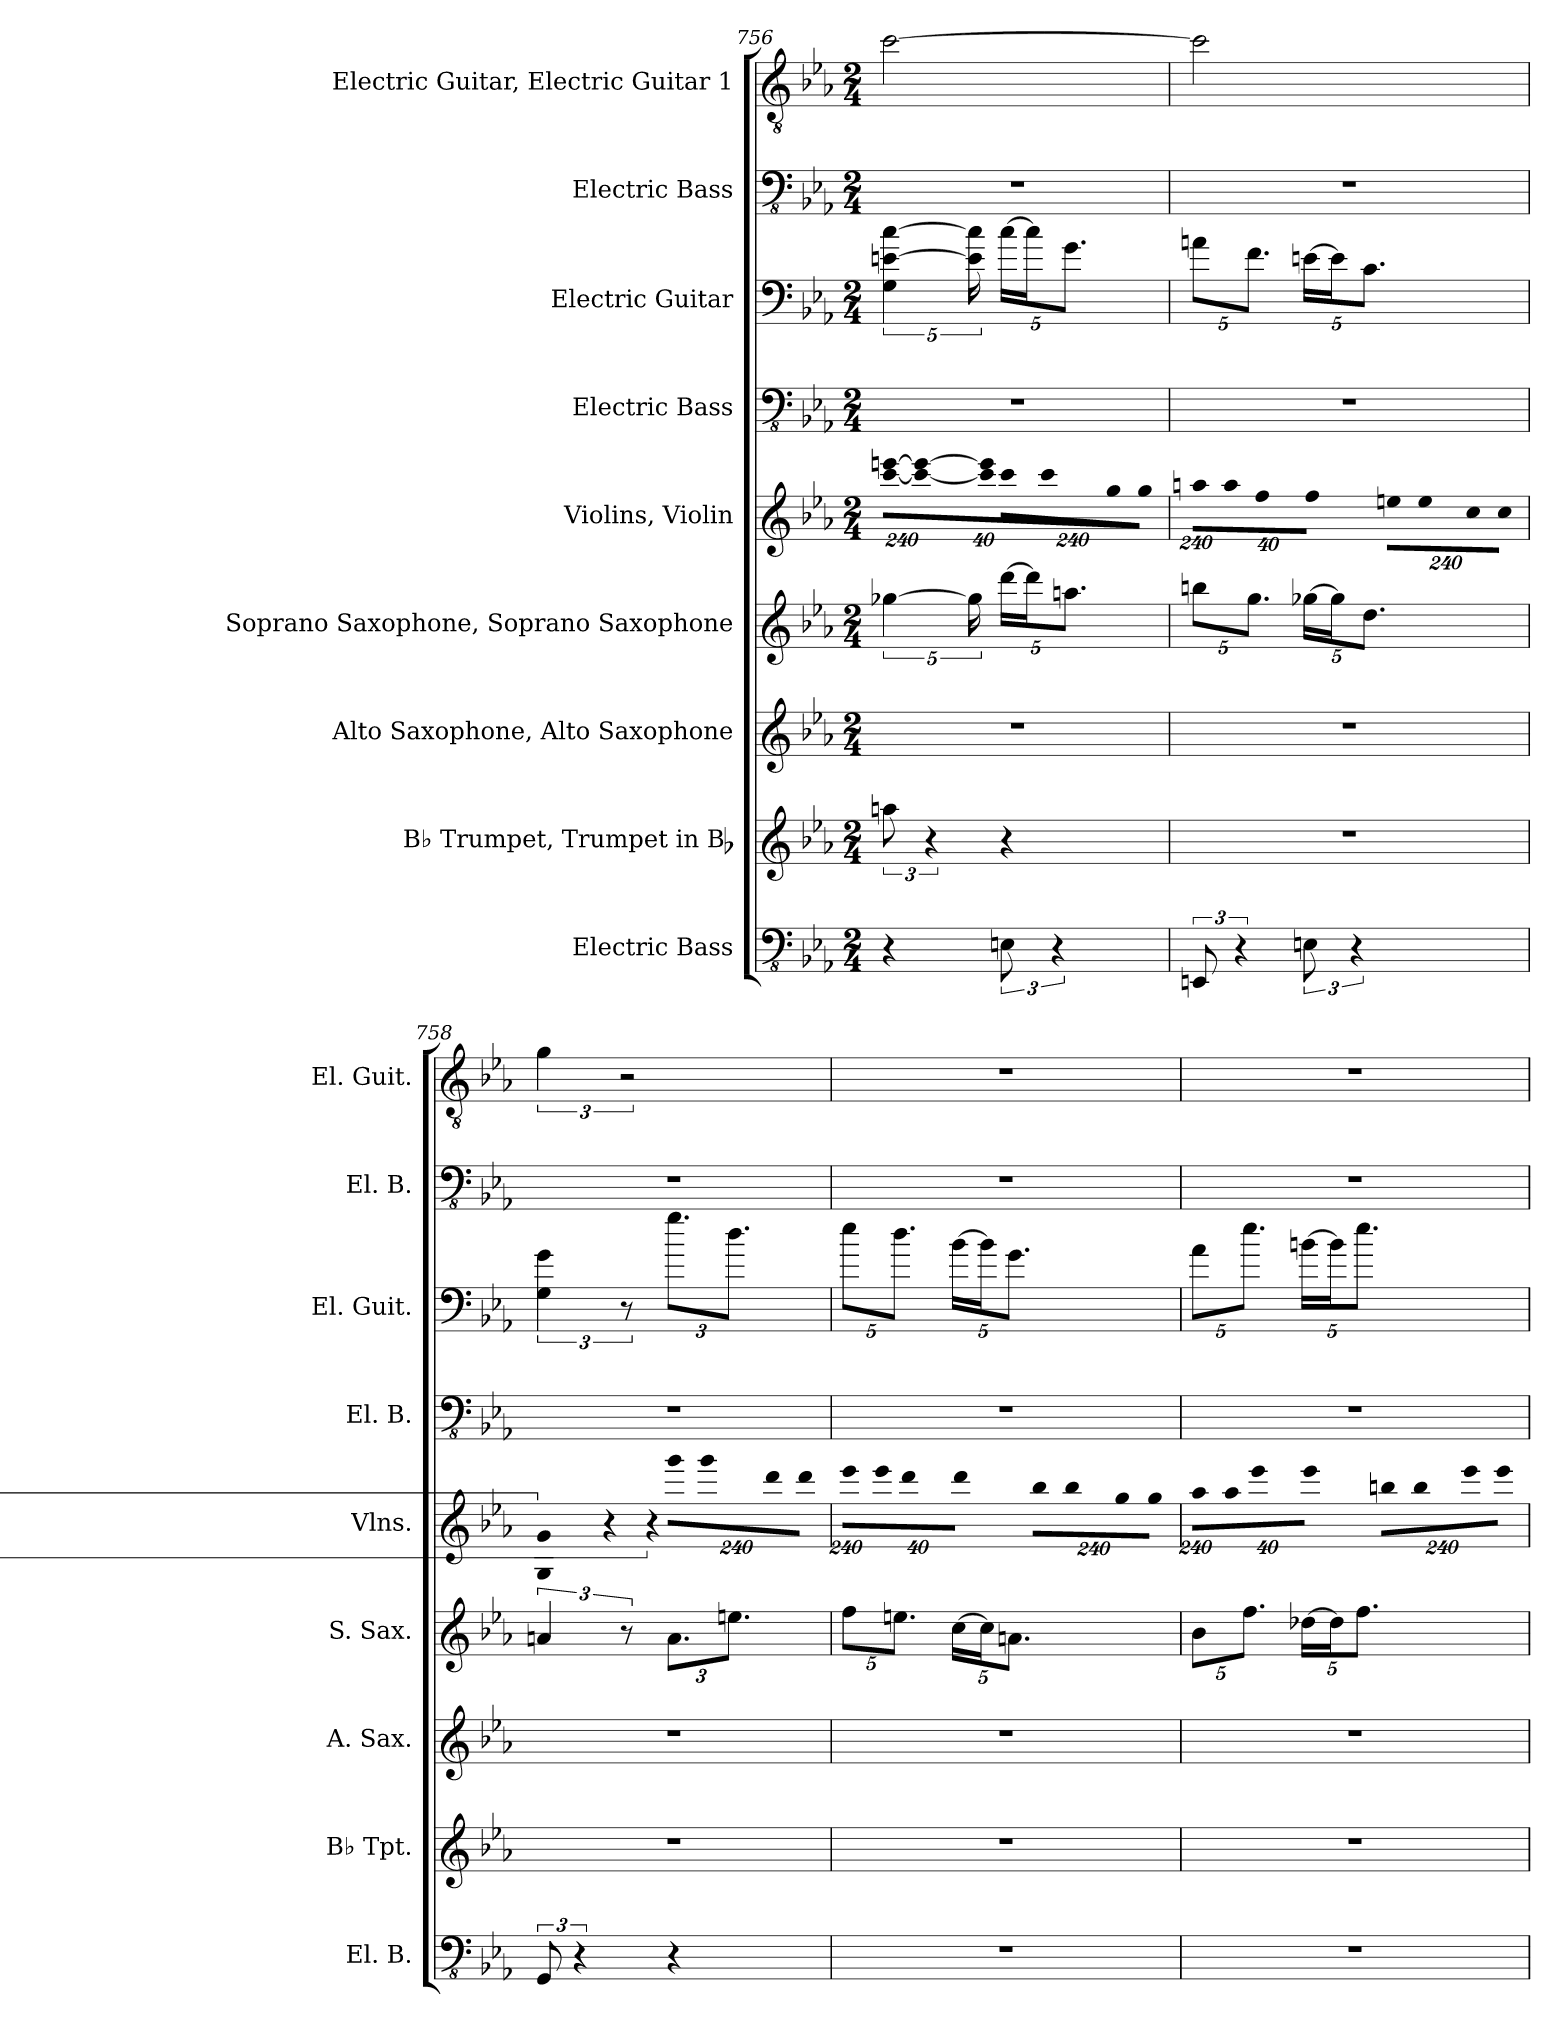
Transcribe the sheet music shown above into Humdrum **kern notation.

**kern	**kern	**kern	**kern	**kern	**kern	**kern	**kern	**kern
*part9	*part8	*part7	*part6	*part5	*part4	*part3	*part2	*part1
*staff9	*staff8	*staff7	*staff6	*staff5	*staff4	*staff3	*staff2	*staff1
*I"Electric Bass	*I"B♭ Trumpet, Trumpet in Bb	*I"Alto Saxophone, Alto Saxophone	*I"Soprano Saxophone, Soprano Saxophone	*I"Violins, Violin	*I"Electric Bass	*I"Electric Guitar	*I"Electric Bass	*I"Electric Guitar, Electric Guitar 1
*I'El. B.	*I'B♭ Tpt.	*I'A. Sax.	*I'S. Sax.	*I'Vlns.	*I'El. B.	*I'El. Guit.	*I'El. B.	*I'El. Guit.
*clefFv4	*clefG2	*clefG2	*clefG2	*clefG2	*clefFv4	*clefF4	*clefFv4	*clefGv2
*	*ITrd1c2	*ITrd5c9	*ITrd1c2	*	*	*	*	*
*k[b-e-a-]	*k[b-e-a-d-g-]	*k[b-e-a-d-g-c-]	*k[b-e-a-d-g-]	*k[b-e-a-]	*k[b-e-a-]	*k[b-e-a-]	*k[b-e-a-]	*k[b-e-a-]
*M2/4	*M2/4	*M2/4	*M2/4	*M2/4	*M2/4	*M2/4	*M2/4	*M2/4
*	*	*	*	*Xbrackettup	*	*	*	*
=756	=756	=756	=756	=756	=756	=756	=756	=756
!	!	!	!	!LO:N:vis=16	!	!	!	!
4r	12ggn\	2r	[5ff-X\	[1920%137ccc\ [1920%137eeen\KL	2r	5G\ [5en\ [5cc\	2r	[2cc\
!	!	!	!	!LO:N:vis=8	!	!	!	!
.	.	.	.	960%137ccc\_ 960%137eee\_	.	.	.	.
.	6r	.	.	.	.	.	.	.
.	.	.	20ff-\]	.	.	20e\] 20cc\]	.	.
!	!	!	!	!LO:N:vis=32	!	!	!	!
.	.	.	.	640%23ccc\] 640%23eee\]Jkk	.	.	.	.
!	!	!	!	!LO:N:vis=16	!	!	!	!
12EEn\	4r	.	[20ccc\LL	1920%137ccc\LL	.	[20cc\LL	.	.
.	.	.	20ccc\J]	.	.	20cc\J]	.	.
!	!	!	!	!LO:N:vis=32	!	!	!	!
.	.	.	.	640%23ccc\K	.	.	.	.
6r	.	.	.	.	.	.	.	.
.	.	.	10.ggn\J	.	.	10.g\J	.	.
!	!	!	!	!LO:N:vis=16	!	!	!	!
.	.	.	.	1920%137gg\	.	.	.	.
!	!	!	!	!LO:N:vis=16	!	!	!	!
.	.	.	.	1920%137gg\JJ	.	.	.	.
=757	=757	=757	=757	=757	=757	=757	=757	=757
*	*	*	*Xbrackettup	*	*	*	*	*
!	!	!	!	!LO:N:vis=16	!	!	!	!
*	*	*	*	*	*	*Xbrackettup	*	*
12EEEn/	2r	2r	10aan\L	1920%137aan\LL	2r	10an\L	2r	2cc\]
!	!	!	!	!LO:N:vis=32	!	!	!	!
.	.	.	.	640%23aa\K	.	.	.	.
6r	.	.	.	.	.	.	.	.
.	.	.	10.ff\J	.	.	10.f\J	.	.
!	!	!	!	!LO:N:vis=16	!	!	!	!
.	.	.	.	1920%137ff\	.	.	.	.
!	!	!	!	!LO:N:vis=16	!	!	!	!
.	.	.	.	1920%137ff\JJ	.	.	.	.
!	!	!	!	!LO:N:vis=16	!	!	!	!
12EEn\	.	.	[20ff-X\LL	1920%137een\LL	.	[20en\LL	.	.
.	.	.	20ff-\J]	.	.	20e\J]	.	.
!	!	!	!	!LO:N:vis=32	!	!	!	!
.	.	.	.	640%23ee\K	.	.	.	.
6r	.	.	.	.	.	.	.	.
.	.	.	10.cc\J	.	.	10.c\J	.	.
!	!	!	!	!LO:N:vis=16	!	!	!	!
.	.	.	.	1920%137cc\	.	.	.	.
!	!	!	!	!LO:N:vis=16	!	!	!	!
.	.	.	.	1920%137cc\JJ	.	.	.	.
!!LO:PB:g=z
=758	=758	=758	=758	=758	=758	=758	=758	=758
*	*	*	*brackettup	*brackettup	*	*	*	*
!	!	!	!	!LO:N:vis=8	!	!	!	!
*	*	*	*	*	*	*brackettup	*	*
12GGG/	2r	2r	6gn/	960%137G/ 960%137g/	2r	6G\ 6g\	2r	6g\
6r	.	.	.	.	.	.	.	.
!	!	!	!	!LO:N:vis=16	!	!	!	!
.	.	.	.	1920%137r	.	.	.	.
.	.	.	12r	.	.	12r	.	3r
!	!	!	!	!LO:N:vis=32	!	!	!	!
.	.	.	.	640%23r	.	.	.	.
*	*	*	*Xbrackettup	*	*	*	*	*
!	!	!	!	!LO:N:vis=16	!	!	!	!
*	*	*	*	*	*	*Xbrackettup	*	*
4r	.	.	12.g\L	1920%137ggg\LL	.	12.gg\L	.	.
!	!	!	!	!LO:N:vis=32	!	!	!	!
.	.	.	.	640%23ggg\K	.	.	.	.
!	!	!	!	!LO:N:vis=16	!	!	!	!
.	.	.	.	1920%137ddd\	.	.	.	.
.	.	.	12.ddn\J	.	.	12.dd\J	.	.
!	!	!	!	!LO:N:vis=16	!	!	!	!
.	.	.	.	1920%137ddd\JJ	.	.	.	.
=759	=759	=759	=759	=759	=759	=759	=759	=759
*	*	*	*	*Xbrackettup	*	*	*	*
!	!	!	!	!LO:N:vis=16	!	!	!	!
2r	2r	2r	10ee-\L	1920%137eee-\LL	2r	10ee-\L	2r	2r
!	!	!	!	!LO:N:vis=32	!	!	!	!
.	.	.	.	640%23eee-\K	.	.	.	.
.	.	.	10.ddn\J	.	.	10.dd\J	.	.
!	!	!	!	!LO:N:vis=16	!	!	!	!
.	.	.	.	1920%137ddd\	.	.	.	.
!	!	!	!	!LO:N:vis=16	!	!	!	!
.	.	.	.	1920%137ddd\JJ	.	.	.	.
!	!	!	!	!LO:N:vis=16	!	!	!	!
.	.	.	[20b-\LL	1920%137bb-\LL	.	[20b-\LL	.	.
.	.	.	20b-\J]	.	.	20b-\J]	.	.
!	!	!	!	!LO:N:vis=32	!	!	!	!
.	.	.	.	640%23bb-\K	.	.	.	.
.	.	.	10.gn\J	.	.	10.g\J	.	.
!	!	!	!	!LO:N:vis=16	!	!	!	!
.	.	.	.	1920%137gg\	.	.	.	.
!	!	!	!	!LO:N:vis=16	!	!	!	!
.	.	.	.	1920%137gg\JJ	.	.	.	.
=760	=760	=760	=760	=760	=760	=760	=760	=760
!	!	!	!	!LO:N:vis=16	!	!	!	!
2r	2r	2r	10a-\L	1920%137aa-\LL	2r	10a-\L	2r	2r
!	!	!	!	!LO:N:vis=32	!	!	!	!
.	.	.	.	640%23aa-\K	.	.	.	.
.	.	.	10.ee-\J	.	.	10.ee-\J	.	.
!	!	!	!	!LO:N:vis=16	!	!	!	!
.	.	.	.	1920%137eee-\	.	.	.	.
!	!	!	!	!LO:N:vis=16	!	!	!	!
.	.	.	.	1920%137eee-\JJ	.	.	.	.
!	!	!	!	!LO:N:vis=16	!	!	!	!
.	.	.	[20cc-X\LL	1920%137bbn\LL	.	[20bn\LL	.	.
.	.	.	20cc-\J]	.	.	20b\J]	.	.
!	!	!	!	!LO:N:vis=32	!	!	!	!
.	.	.	.	640%23bb\K	.	.	.	.
.	.	.	10.ee-\J	.	.	10.ee-\J	.	.
!	!	!	!	!LO:N:vis=16	!	!	!	!
.	.	.	.	1920%137eee-\	.	.	.	.
!	!	!	!	!LO:N:vis=16	!	!	!	!
.	.	.	.	1920%137eee-\JJ	.	.	.	.
=	=	=	=	=	=	=	=	=
*-	*-	*-	*-	*-	*-	*-	*-	*-
